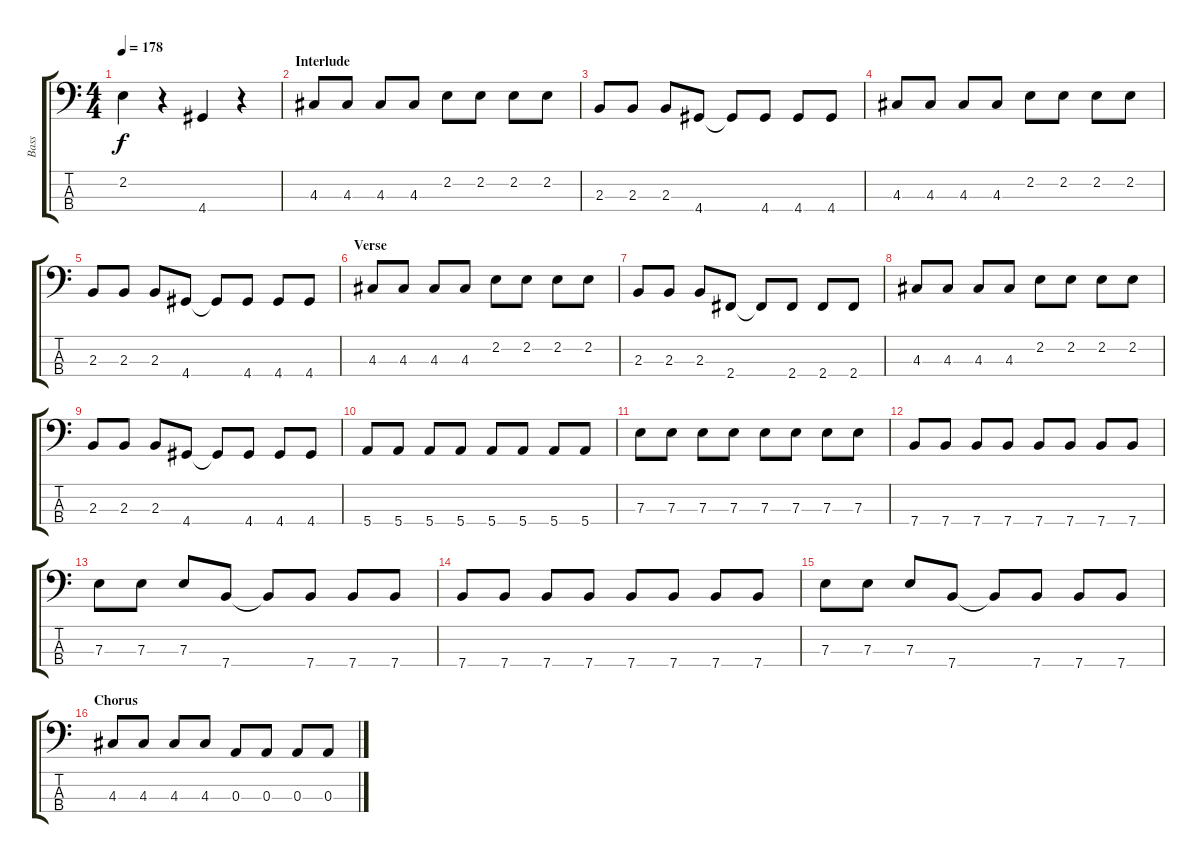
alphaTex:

\track ("Bass" "Bass") {instrument electricbasspick}
\staff {score tabs}
\tuning (G2 D2 A1 E1) {hide}
\ts (4 4)
\tempo 178
\clef f4
\ks c
2.2.4{dy f} r.4 4.4.4 r.4 |
\section ("" "Interlude")
4.3.8 4.3.8 4.3.8 4.3.8 2.2.8 2.2.8 2.2.8 2.2.8 |
2.3.8 2.3.8 2.3.8 4.4.8 4.4{t}.8 4.4.8 4.4.8 4.4.8 |
4.3.8 4.3.8 4.3.8 4.3.8 2.2.8 2.2.8 2.2.8 2.2.8 |
2.3.8 2.3.8 2.3.8 4.4.8 4.4{t}.8 4.4.8 4.4.8 4.4.8 |
\section ("" "Verse")
4.3.8 4.3.8 4.3.8 4.3.8 2.2.8 2.2.8 2.2.8 2.2.8 |
2.3.8 2.3.8 2.3.8 2.4.8 2.4{t}.8 2.4.8 2.4.8 2.4.8 |
4.3.8 4.3.8 4.3.8 4.3.8 2.2.8 2.2.8 2.2.8 2.2.8 |
2.3.8 2.3.8 2.3.8 4.4.8 4.4{t}.8 4.4.8 4.4.8 4.4.8 |
5.4.8 5.4.8 5.4.8 5.4.8 5.4.8 5.4.8 5.4.8 5.4.8 |
7.3.8 7.3.8 7.3.8 7.3.8 7.3.8 7.3.8 7.3.8 7.3.8 |
7.4.8 7.4.8 7.4.8 7.4.8 7.4.8 7.4.8 7.4.8 7.4.8 |
7.3.8 7.3.8 7.3.8 7.4.8 7.4{t}.8 7.4.8 7.4.8 7.4.8 |
7.4.8 7.4.8 7.4.8 7.4.8 7.4.8 7.4.8 7.4.8 7.4.8 |
7.3.8 7.3.8 7.3.8 7.4.8 7.4{t}.8 7.4.8 7.4.8 7.4.8 |
\section ("" "Chorus")
4.3.8 4.3.8 4.3.8 4.3.8 0.3.8 0.3.8 0.3.8 0.3.8
